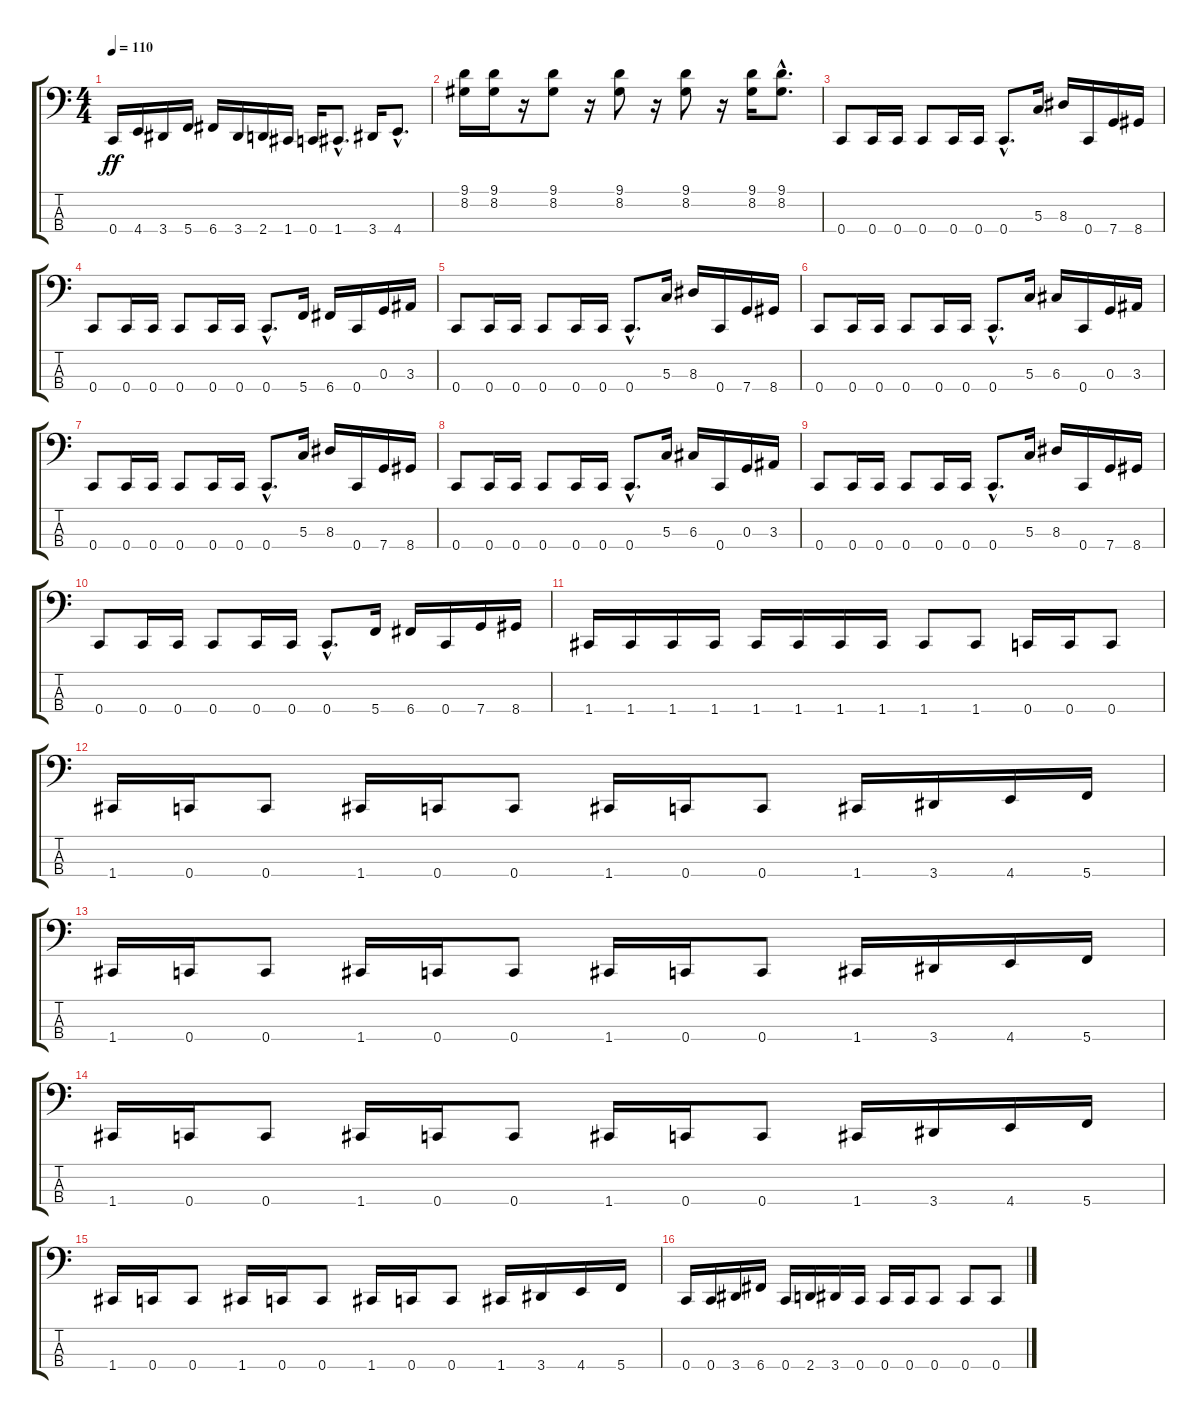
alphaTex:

\track "" {instrument electricbassfinger}
\staff {score tabs}
\tuning (F2 C2 G1 C1) {hide}
\ts (4 4)
\tempo 110
\clef f4
\ks c
0.4.16{dy ff} 4.4.16 3.4.16 5.4.16 6.4.16 3.4.16 2.4.16 1.4.16 0.4.16 1.4{hac}.8{d} 3.4.16 4.4{hac}.8{d} |
(9.1 8.2).16{instrument electricguitarjazz} (9.1 8.2).16 r.16 (9.1 8.2).8 r.16 (9.1 8.2).8 r.16 (9.1 8.2).8 r.16 (9.1 8.2).16 (9.1{hac} 8.2{hac}).8{d} |
0.4.8{instrument electricbassfinger} 0.4.16 0.4.16 0.4.8 0.4.16 0.4.16 0.4{hac}.8{d} 5.3.16 8.3.16 0.4.16 7.4.16 8.4.16 |
0.4.8 0.4.16 0.4.16 0.4.8 0.4.16 0.4.16 0.4{hac}.8{d} 5.4.16 6.4.16 0.4.16 0.3.16 3.3.16 |
0.4.8 0.4.16 0.4.16 0.4.8 0.4.16 0.4.16 0.4{hac}.8{d} 5.3.16 8.3.16 0.4.16 7.4.16 8.4.16 |
0.4.8 0.4.16 0.4.16 0.4.8 0.4.16 0.4.16 0.4{hac}.8{d} 5.3.16 6.3.16 0.4.16 0.3.16 3.3.16 |
0.4.8 0.4.16 0.4.16 0.4.8 0.4.16 0.4.16 0.4{hac}.8{d} 5.3.16 8.3.16 0.4.16 7.4.16 8.4.16 |
0.4.8 0.4.16 0.4.16 0.4.8 0.4.16 0.4.16 0.4{hac}.8{d} 5.3.16 6.3.16 0.4.16 0.3.16 3.3.16 |
0.4.8 0.4.16 0.4.16 0.4.8 0.4.16 0.4.16 0.4{hac}.8{d} 5.3.16 8.3.16 0.4.16 7.4.16 8.4.16 |
0.4.8 0.4.16 0.4.16 0.4.8 0.4.16 0.4.16 0.4{hac}.8{d} 5.4.16 6.4.16 0.4.16 7.4.16 8.4.16 |
1.4.16 1.4.16 1.4.16 1.4.16 1.4.16 1.4.16 1.4.16 1.4.16 1.4.8 1.4.8 0.4.16 0.4.16 0.4.8 |
1.4.16 0.4.16 0.4.8 1.4.16 0.4.16 0.4.8 1.4.16 0.4.16 0.4.8 1.4.16 3.4.16 4.4.16 5.4.16 |
1.4.16 0.4.16 0.4.8 1.4.16 0.4.16 0.4.8 1.4.16 0.4.16 0.4.8 1.4.16 3.4.16 4.4.16 5.4.16 |
1.4.16 0.4.16 0.4.8 1.4.16 0.4.16 0.4.8 1.4.16 0.4.16 0.4.8 1.4.16 3.4.16 4.4.16 5.4.16 |
1.4.16 0.4.16 0.4.8 1.4.16 0.4.16 0.4.8 1.4.16 0.4.16 0.4.8 1.4.16 3.4.16 4.4.16 5.4.16 |
0.4.16 0.4.16 3.4.16 6.4.16 0.4.16 2.4.16 3.4.16 0.4.16 0.4.16 0.4.16 0.4.8 0.4.8 0.4.8
